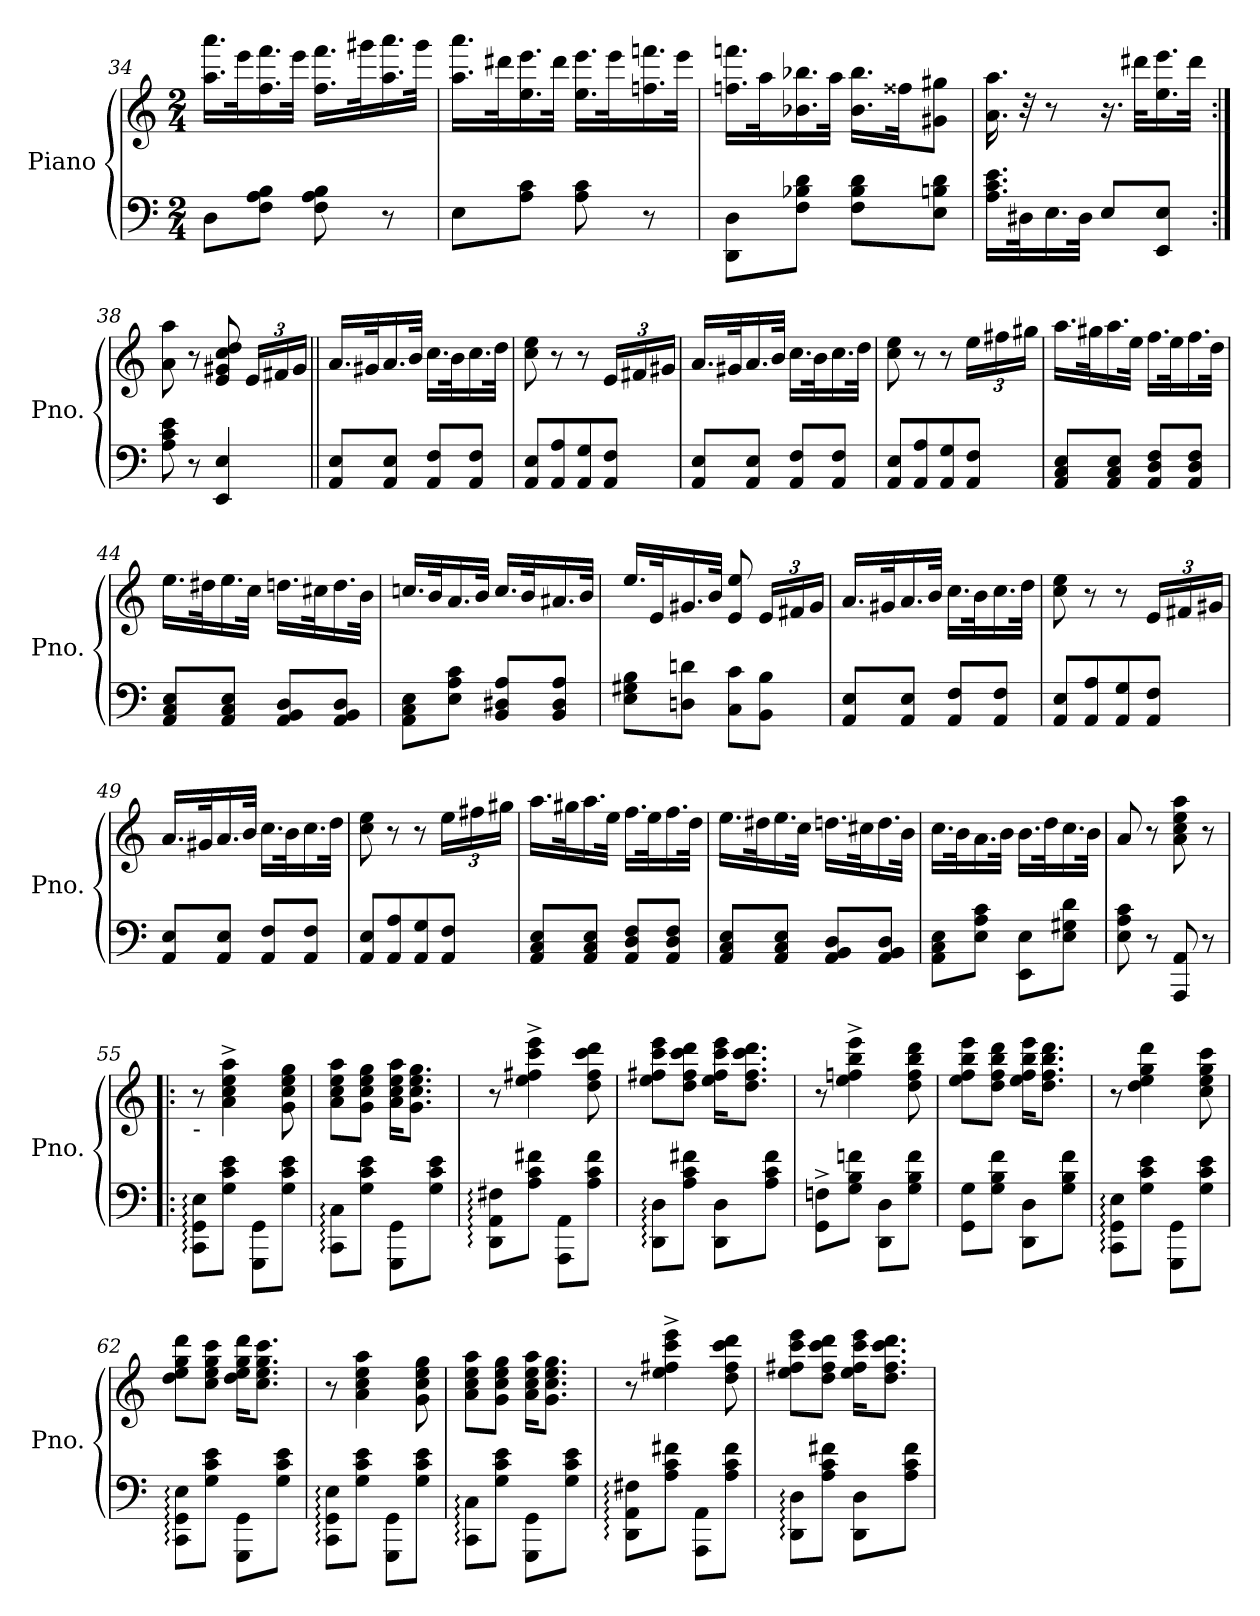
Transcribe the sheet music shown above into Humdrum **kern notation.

**kern	**kern	**dynam
*part1	*part1	*part1
*staff2	*staff1	*staff1/2
*I"Piano	*	*
*I'Pno.	*	*
*clefF4	*clefG2	*
*k[]	*k[]	*
*M2/4	*M2/4	*
=34	=34	=34
8D\L	16.aa\ 16.aaa\LL	.
.	32eee\K	.
8F\ 8A\ 8B\J	16.ff\ 16.fff\	.
.	32eee\JJk	.
8F\ 8A\ 8B\	16.ff\ 16.fff\LL	.
.	32ggg#X\K	.
8r	16.aa\ 16.aaa\	.
.	32ggg#\JJk	.
=35	=35	=35
8E\L	16.aa\ 16.aaa\LL	.
.	32ddd#X\K	.
8A\ 8c\J	16.ee\ 16.eee\	.
.	32ddd#\JJk	.
8A\ 8c\	16.ee\ 16.eee\LL	.
.	32eee\K	.
8r	16.ffn\ 16.fffn\	.
.	32eee\JJk	.
=36	=36	=36
8DD\ 8D\L	16.ffn\ 16.fffn\LL	.
.	32aa\K	.
8F\ 8B-X\ 8d\J	16.b-X\ 16.bb-X\	.
.	32aa\JJk	.
8F\ 8B-\ 8d\L	16.b-\ 16.bb-\LL	.
.	32ff##X\JK	.
8E\ 8Bn\ 8d\J	8g#X\ 8gg#X\J	.
!!LO:LB:g=z
=37	=37	=37
16.A\ 16.c\ 16.e\LL	16.a\ 16.aa\	.
32D#X\K	32r	.
16.E\	8r	.
32D#\JJk	.	.
8E/L	16.r	.
.	32ddd#X\KLL	.
8EE/ 8E/J	16.ee\ 16.eee\	.
.	32ddd#\JJk	.
=38:|!	=38:|!	=38:|!
8A\ 8c\ 8e\	8a\ 8aa\	.
8r	8r	.
4EE/ 4E/	8e/ 8g#X/ 8cc/ 8dd/	.
*	*Xbrackettup	*
.	24e/LL	.
.	24f#X/	.
.	24g#/JJ	.
!!LO:PB:g=z
=39||	=39||	=39||
8AA/ 8E/L	16.a/LL	.
.	32g#X/K	.
8AA/ 8E/J	16.a/	.
.	32b/JJk	.
8AA/ 8F/L	16.cc\LL	.
.	32b\K	.
8AA/ 8F/J	16.cc\	.
.	32dd\JJk	.
=40	=40	=40
8AA/ 8E/L	8cc\ 8ee\	.
8AA/ 8A/	8r	.
8AA/ 8G/	8r	.
8AA/ 8F/J	24e/LL	.
.	24f#X/	.
.	24g#X/JJ	.
=41	=41	=41
8AA/ 8E/L	16.a/LL	.
.	32g#X/K	.
8AA/ 8E/J	16.a/	.
.	32b/JJk	.
8AA/ 8F/L	16.cc\LL	.
.	32b\K	.
8AA/ 8F/J	16.cc\	.
.	32dd\JJk	.
=42	=42	=42
8AA/ 8E/L	8cc\ 8ee\	.
8AA/ 8A/	8r	.
8AA/ 8G/	8r	.
8AA/ 8F/J	24ee\LL	.
.	24ff#X\	.
.	24gg#X\JJ	.
=43	=43	=43
8AA/ 8C/ 8E/L	16.aa\LL	.
.	32gg#X\K	.
8AA/ 8C/ 8E/J	16.aa\	.
.	32ee\JJk	.
8AA/ 8D/ 8F/L	16.ff\LL	.
.	32ee\K	.
8AA/ 8D/ 8F/J	16.ff\	.
.	32dd\JJk	.
!!LO:LB:g=z
=44	=44	=44
8AA/ 8C/ 8E/L	16.ee\LL	.
.	32dd#X\K	.
8AA/ 8C/ 8E/J	16.ee\	.
.	32cc\JJk	.
8AA/ 8BB/ 8D/L	16.ddn\LL	.
.	32cc#X\K	.
8AA/ 8BB/ 8D/J	16.dd\	.
.	32b\JJk	.
=45	=45	=45
8AA\ 8C\ 8E\L	16.ccn/LL	.
.	32b/K	.
8E\ 8A\ 8c\J	16.a/	.
.	32b/JJk	.
8BB/ 8D#X/ 8A/L	16.cc/LL	.
.	32b/K	.
8BB/ 8D#/ 8A/J	16.a#X/	.
.	32b/JJk	.
=46	=46	=46
8E\ 8G#X\ 8B\L	16.ee/LL	.
.	32e/K	.
8Dn\ 8dn\J	16.g#X/	.
.	32b/JJk	.
8C\ 8c\L	8e/ 8ee/	.
8BB\ 8B\J	24e/LL	.
.	24f#X/	.
.	24g#/JJ	.
=47	=47	=47
8AA/ 8E/L	16.a/LL	.
.	32g#X/K	.
8AA/ 8E/J	16.a/	.
.	32b/JJk	.
8AA/ 8F/L	16.cc\LL	.
.	32b\K	.
8AA/ 8F/J	16.cc\	.
.	32dd\JJk	.
!!LO:LB:g=z
=48	=48	=48
8AA/ 8E/L	8cc\ 8ee\	.
8AA/ 8A/	8r	.
8AA/ 8G/	8r	.
8AA/ 8F/J	24e/LL	.
.	24f#X/	.
.	24g#X/JJ	.
=49	=49	=49
8AA/ 8E/L	16.a/LL	.
.	32g#X/K	.
8AA/ 8E/J	16.a/	.
.	32b/JJk	.
8AA/ 8F/L	16.cc\LL	.
.	32b\K	.
8AA/ 8F/J	16.cc\	.
.	32dd\JJk	.
=50	=50	=50
8AA/ 8E/L	8cc\ 8ee\	.
8AA/ 8A/	8r	.
8AA/ 8G/	8r	.
8AA/ 8F/J	24ee\LL	.
.	24ff#X\	.
.	24gg#X\JJ	.
=51	=51	=51
8AA/ 8C/ 8E/L	16.aa\LL	.
.	32gg#X\K	.
8AA/ 8C/ 8E/J	16.aa\	.
.	32ee\JJk	.
8AA/ 8D/ 8F/L	16.ff\LL	.
.	32ee\K	.
8AA/ 8D/ 8F/J	16.ff\	.
.	32dd\JJk	.
=52	=52	=52
8AA/ 8C/ 8E/L	16.ee\LL	.
.	32dd#X\K	.
8AA/ 8C/ 8E/J	16.ee\	.
.	32cc\JJk	.
8AA/ 8BB/ 8D/L	16.ddn\LL	.
.	32cc#X\K	.
8AA/ 8BB/ 8D/J	16.dd\	.
.	32b\JJk	.
!!LO:LB:g=z
=53	=53	=53
8AA\ 8C\ 8E\L	16.cc\LL	.
.	32b\K	.
8E\ 8A\ 8c\J	16.a\	.
.	32b\JJk	.
8EE\ 8E\L	16.b\LL	.
.	32dd\K	.
8E\ 8G#X\ 8d\J	16.cc\	.
.	32b\JJk	.
=54	=54	=54
8E\ 8A\ 8c\	8a/	.
8r	8r	.
8AAA/ 8AA/	8a\ 8cc\ 8ee\ 8aa\	.
8r	8r	.
!!LO:LB:g=z
=55!|:	=55!|:	=55!|:
*	*MM100	*
!	!LO:TX:b:t=-	!
!	!	!LO:DY:b
!	!	!LO:DY:n=1:b
8CC\: 8GG\: 8E\:L	8r	p f
8G\ 8c\ 8e\J	4a\^ 4cc\^ 4ee\^ 4aa\^	.
8GGG\ 8GG\L	.	.
8G\ 8c\ 8e\J	8g\ 8cc\ 8ee\ 8gg\	.
=56	=56	=56
8CC\: 8C\:L	8a\ 8cc\ 8ee\ 8aa\L	.
8G\ 8c\ 8e\J	8g\ 8cc\ 8ee\ 8gg\J	.
8GGG\ 8GG\L	16a\ 16cc\ 16ee\ 16aa\KL	.
.	8.g\ 8.cc\ 8.ee\ 8.gg\J	.
8G\ 8c\ 8e\J	.	.
=57	=57	=57
8DD\: 8AA\: 8F#X\:L	8r	.
8A\ 8c\ 8f#X\J	4ee\^ 4ff#X\^ 4ccc\^ 4eee\^	.
8AAA\ 8AA\L	.	.
8A\ 8c\ 8f#\J	8dd\ 8ff#\ 8ccc\ 8ddd\	.
=58	=58	=58
8DD\: 8D\:L	8ee\ 8ff#X\ 8ccc\ 8eee\L	.
8A\ 8c\ 8f#X\J	8dd\ 8ff#\ 8ccc\ 8ddd\J	.
8DD\ 8D\L	16ee\ 16ff#\ 16ccc\ 16eee\KL	.
.	8.dd\ 8.ff#\ 8.ccc\ 8.ddd\J	.
8A\ 8c\ 8f#\J	.	.
=59	=59	=59
8GG\^ 8Fn\^L	8r	.
8G\ 8B\ 8fn\J	4ee\^ 4ffn\^ 4bb\^ 4eee\^	.
8DD\ 8D\L	.	.
8G\ 8B\ 8f\J	8dd\ 8ff\ 8bb\ 8ddd\	.
=60	=60	=60
8GG\ 8G\L	8ee\ 8ff\ 8bb\ 8eee\L	.
8G\ 8B\ 8f\J	8dd\ 8ff\ 8bb\ 8ddd\J	.
8DD\ 8D\L	16ee\ 16ff\ 16bb\ 16eee\KL	.
.	8.dd\ 8.ff\ 8.bb\ 8.ddd\J	.
8G\ 8B\ 8f\J	.	.
=61	=61	=61
8CC\: 8GG\: 8E\:L	8r	.
8G\ 8c\ 8e\J	4dd\ 4ee\ 4gg\ 4ddd\	.
8GGG\ 8GG\L	.	.
8G\ 8c\ 8e\J	8cc\ 8ee\ 8gg\ 8ccc\	.
!!LO:PB:g=z
=62	=62	=62
8CC\: 8GG\: 8E\:L	8dd\ 8ee\ 8gg\ 8ddd\L	.
8G\ 8c\ 8e\J	8cc\ 8ee\ 8gg\ 8ccc\J	.
8GGG\ 8GG\L	16dd\ 16ee\ 16gg\ 16ddd\KL	.
.	8.cc\ 8.ee\ 8.gg\ 8.ccc\J	.
8G\ 8c\ 8e\J	.	.
=63	=63	=63
8CC\: 8GG\: 8E\:L	8r	.
8G\ 8c\ 8e\J	4a\ 4cc\ 4ee\ 4aa\	.
8GGG\ 8GG\L	.	.
8G\ 8c\ 8e\J	8g\ 8cc\ 8ee\ 8gg\	.
=64	=64	=64
8CC\: 8C\:L	8a\ 8cc\ 8ee\ 8aa\L	.
8G\ 8c\ 8e\J	8g\ 8cc\ 8ee\ 8gg\J	.
8GGG\ 8GG\L	16a\ 16cc\ 16ee\ 16aa\KL	.
.	8.g\ 8.cc\ 8.ee\ 8.gg\J	.
8G\ 8c\ 8e\J	.	.
=65	=65	=65
8DD\: 8AA\: 8F#X\:L	8r	.
8A\ 8c\ 8f#X\J	4ee\^ 4ff#X\^ 4ccc\^ 4eee\^	.
8AAA\ 8AA\L	.	.
8A\ 8c\ 8f#\J	8dd\ 8ff#\ 8ccc\ 8ddd\	.
=66	=66	=66
8DD\: 8D\:L	8ee\ 8ff#X\ 8ccc\ 8eee\L	.
8A\ 8c\ 8f#X\J	8dd\ 8ff#\ 8ccc\ 8ddd\J	.
8DD\ 8D\L	16ee\ 16ff#\ 16ccc\ 16eee\KL	.
.	8.dd\ 8.ff#\ 8.ccc\ 8.ddd\J	.
8A\ 8c\ 8f#\J	.	.
=	=	=
*-	*-	*-
